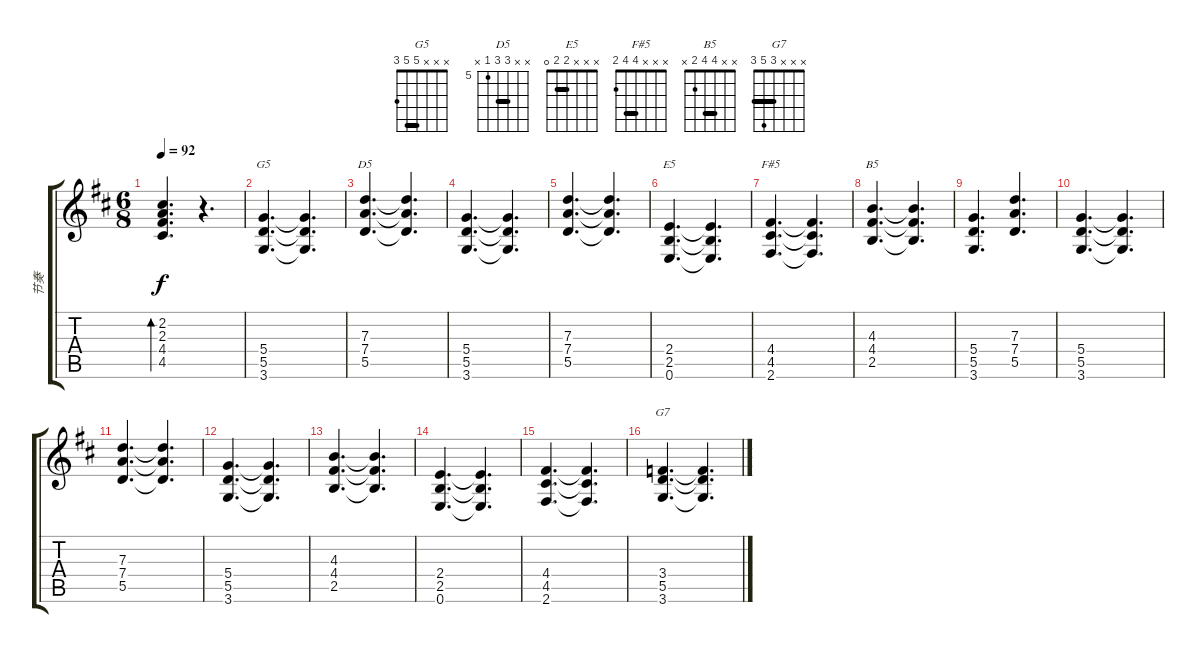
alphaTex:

\track ("节奏" "节奏") {instrument distortionguitar}
\staff {score tabs}
\tuning (E4 B3 G3 D3 A2 E2) {hide}
\chord ("G5" x x x 5 5 3) {barre 5}
\chord ("D5" x x 7 7 5 x) {firstfret 5 barre 7}
\chord ("E5" x x x 2 2 0) {barre 2}
\chord ("F#5" x x x 4 4 2) {barre 4}
\chord ("B5" x x 4 4 2 x) {barre 4}
\chord ("G7" x x x 3 5 3) {barre 3}
\ts (6 8)
\tempo 92
\clef g2
\ks d
(2.2 2.3 4.4 4.5).4{d bd 60 dy f} r.4{d} |
(5.4 5.5 3.6).4{d ch "G5" volume 10 instrument distortionguitar} (5.4{t} 5.5{t} 3.6{t}).4{d} |
(7.3 7.4 5.5).4{d ch "D5"} (7.3{t} 7.4{t} 5.5{t}).4{d} |
(5.4 5.5 3.6).4{d} (5.4{t} 5.5{t} 3.6{t}).4{d} |
(7.3 7.4 5.5).4{d} (7.3{t} 7.4{t} 5.5{t}).4{d} |
(2.4 2.5 0.6).4{d ch "E5"} (2.4{t} 2.5{t} 0.6{t}).4{d} |
(4.4 4.5 2.6).4{d ch "F#5"} (4.4{t} 4.5{t} 2.6{t}).4{d} |
(4.3 4.4 2.5).4{d ch "B5"} (4.3{t} 4.4{t} 2.5{t}).4{d} |
(5.4 5.5 3.6).4{d} (7.3 7.4 5.5).4{d} |
(5.4 5.5 3.6).4{d} (5.4{t} 5.5{t} 3.6{t}).4{d} |
(7.3 7.4 5.5).4{d} (7.3{t} 7.4{t} 5.5{t}).4{d} |
(5.4 5.5 3.6).4{d} (5.4{t} 5.5{t} 3.6{t}).4{d} |
(4.3 4.4 2.5).4{d} (4.3{t} 4.4{t} 2.5{t}).4{d} |
(2.4 2.5 0.6).4{d} (2.4{t} 2.5{t} 0.6{t}).4{d} |
(4.4 4.5 2.6).4{d} (4.4{t} 4.5{t} 2.6{t}).4{d} |
(3.4 5.5 3.6).4{d ch "G7"} (3.4{t} 5.5{t} 3.6{t}).4{d}
